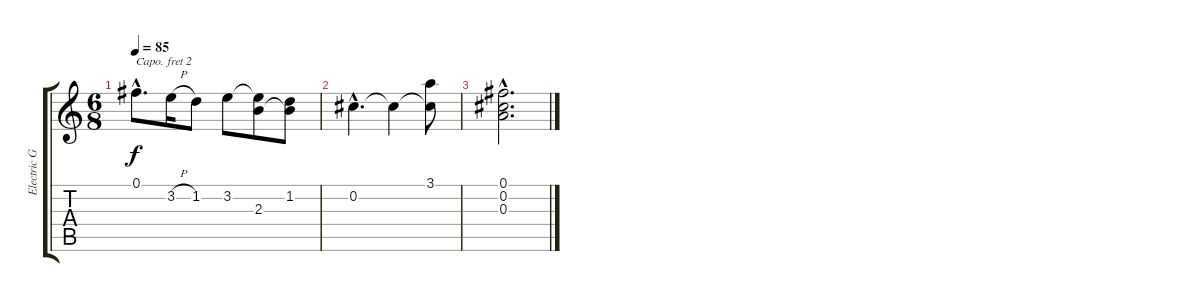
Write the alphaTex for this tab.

\track ("Electric Guitar 1 (Johnny Marr)" "Electric G") {instrument electricguitarjazz}
\staff {score tabs}
\capo 2
\tuning (E4 B3 G3 D3 A2 E2) {hide}
\ts (6 8)
\tempo 85
\clef g2
\ks c
0.1{hac}.8{d dy f} 3.2{h}.16 1.2.8 3.2.8 (3.2{t} 2.3).8 (1.2 2.3{t}).8 |
0.2{hac}.4{d} 0.2{t}.4 (3.1 0.2{t}).8 |
(0.1{hac} 0.2{hac} 0.3{hac}).2{d}
